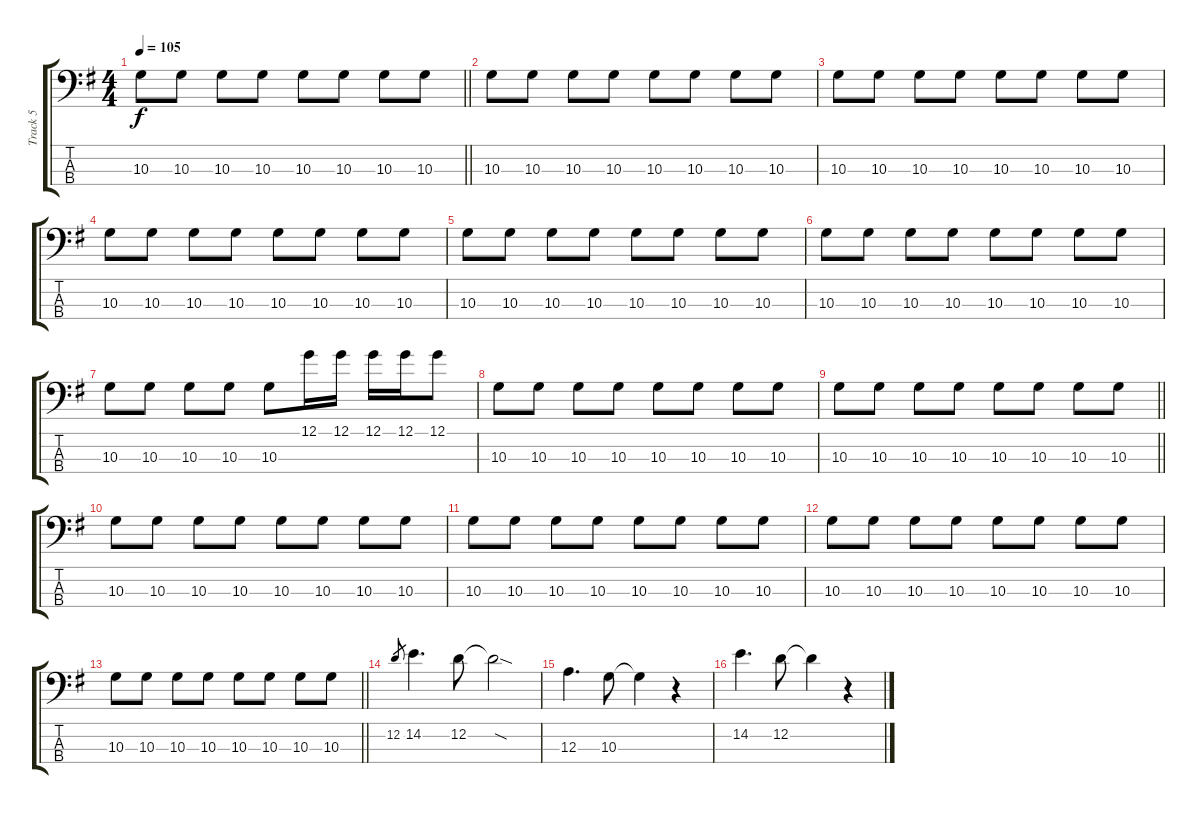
\track ("Track 5" "Track 5") {instrument electricbassfinger}
\staff {score tabs}
\tuning (G2 D2 A1 E1) {hide}
\ts (4 4)
\tempo 105
\clef f4
\barLineRight lightlight
\ks g
10.3.8{dy f} 10.3.8 10.3.8 10.3.8 10.3.8 10.3.8 10.3.8 10.3.8 |
10.3.8 10.3.8 10.3.8 10.3.8 10.3.8 10.3.8 10.3.8 10.3.8 |
10.3.8 10.3.8 10.3.8 10.3.8 10.3.8 10.3.8 10.3.8 10.3.8 |
10.3.8 10.3.8 10.3.8 10.3.8 10.3.8 10.3.8 10.3.8 10.3.8 |
10.3.8 10.3.8 10.3.8 10.3.8 10.3.8 10.3.8 10.3.8 10.3.8 |
10.3.8 10.3.8 10.3.8 10.3.8 10.3.8 10.3.8 10.3.8 10.3.8 |
10.3.8 10.3.8 10.3.8 10.3.8 10.3.8 12.1.16 12.1.16 12.1.16 12.1.16 12.1.8 |
10.3.8 10.3.8 10.3.8 10.3.8 10.3.8 10.3.8 10.3.8 10.3.8 |
\barLineRight lightlight
10.3.8 10.3.8 10.3.8 10.3.8 10.3.8 10.3.8 10.3.8 10.3.8 |
10.3.8 10.3.8 10.3.8 10.3.8 10.3.8 10.3.8 10.3.8 10.3.8 |
10.3.8 10.3.8 10.3.8 10.3.8 10.3.8 10.3.8 10.3.8 10.3.8 |
10.3.8 10.3.8 10.3.8 10.3.8 10.3.8 10.3.8 10.3.8 10.3.8 |
\barLineRight lightlight
10.3.8 10.3.8 10.3.8 10.3.8 10.3.8 10.3.8 10.3.8 10.3.8 |
12.2.8{gr} 14.2.4{d} 12.2.8 12.2{sod t}.2 |
12.3.4{d} 10.3.8 10.3{t}.4 r.4 |
14.2.4{d} 12.2.8 12.2{t}.4 r.4
